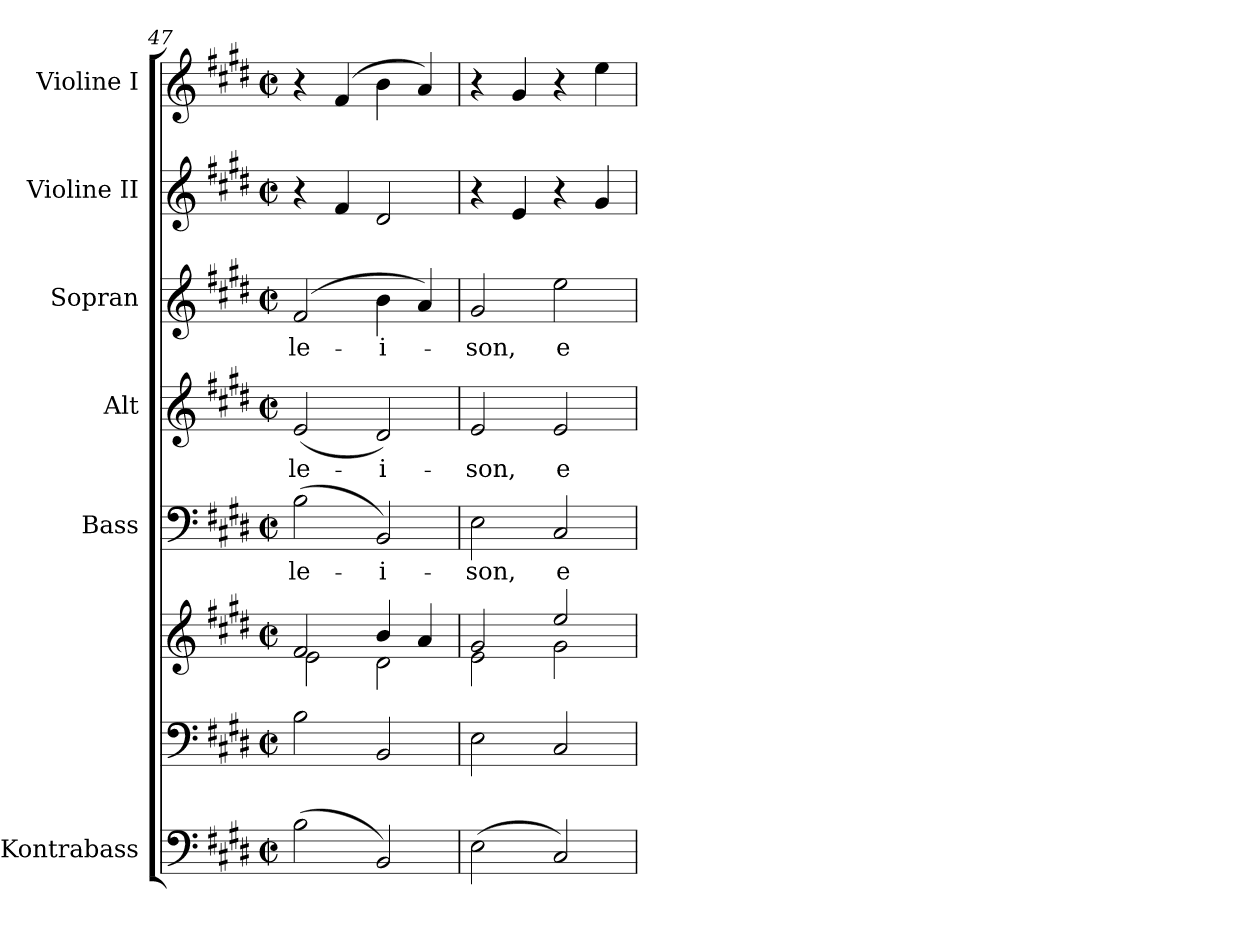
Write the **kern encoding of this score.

**kern	**kern	**kern	**kern	**text	**kern	**text	**kern	**text	**kern	**kern
*part7	*part6	*part6	*part5	*part5	*part4	*part4	*part3	*part3	*part2	*part1
*staff8	*staff7	*staff6	*staff5	*staff5	*staff4	*staff4	*staff3	*staff3	*staff2	*staff1
*I"Kontrabass	*	*	*I"Bass	*	*I"Alt	*	*I"Sopran	*	*I"Violine II	*I"Violine I
*I'Kb.	*	*	*I'B.	*	*I'A.	*	*I'S.	*	*I'Vl. II	*I'Vl. I
*clefF4	*clefF4	*clefG2	*clefF4	*	*clefG2	*	*clefG2	*	*clefG2	*clefG2
*ITrd7c12	*	*	*	*	*	*	*	*	*	*
*k[f#c#g#d#]	*k[f#c#g#d#]	*k[f#c#g#d#]	*k[f#c#g#d#]	*	*k[f#c#g#d#]	*	*k[f#c#g#d#]	*	*k[f#c#g#d#]	*k[f#c#g#d#]
*E:	*E:	*E:	*E:	*	*E:	*	*E:	*	*E:	*E:
*M2/2	*M2/2	*M2/2	*M2/2	*	*M2/2	*	*M2/2	*	*M2/2	*M2/2
*met(c|)	*met(c|)	*met(c|)	*met(c|)	*	*met(c|)	*	*met(c|)	*	*met(c|)	*met(c|)
=47	=47	=47	=47	=47	=47	=47	=47	=47	=47	=47
*	*	*^	*	*	*	*	*	*	*	*
!	!	!	!	!	!LO:LY:b	!	!LO:LY:b	!	!LO:LY:b	!	!
(>2BB\	2B\	2f#/	2e\	(>2B\	-le-	(<2e/	-le-	(2f#/	-le-	4r	4r
.	.	.	.	.	.	.	.	.	.	4f#/	(4f#/
!	!	!	!	!	!LO:LY:b	!	!LO:LY:b	!	!LO:LY:b	!	!
2BBB/)	2BB/	4b/	2d#\	2BB/)	-i-	2d#/)	-i-	4b\	-i-	2d#/	4b\
.	.	4a/	.	.	.	.	.	4a/)	.	.	4a/)
=48	=48	=48	=48	=48	=48	=48	=48	=48	=48	=48	=48
!	!	!	!	!	!LO:LY:b	!	!LO:LY:b	!	!LO:LY:b	!	!
(>2EE\	2E\	2g#/	2e\	2E\	-son,	2e/	-son,	2g#/	-son,	4r	4r
.	.	.	.	.	.	.	.	.	.	4e/	4g#/
!	!	!	!	!	!LO:LY:b	!	!LO:LY:b	!	!LO:LY:b	!	!
2CC#/)	2C#/	2ee/	2g#\	2C#/	e-	2e/	e-	2ee\	e-	4r	4r
.	.	.	.	.	.	.	.	.	.	4g#/	4ee\
*	*	*v	*v	*	*	*	*	*	*	*	*
=	=	=	=	=	=	=	=	=	=	=
*-	*-	*-	*-	*-	*-	*-	*-	*-	*-	*-
